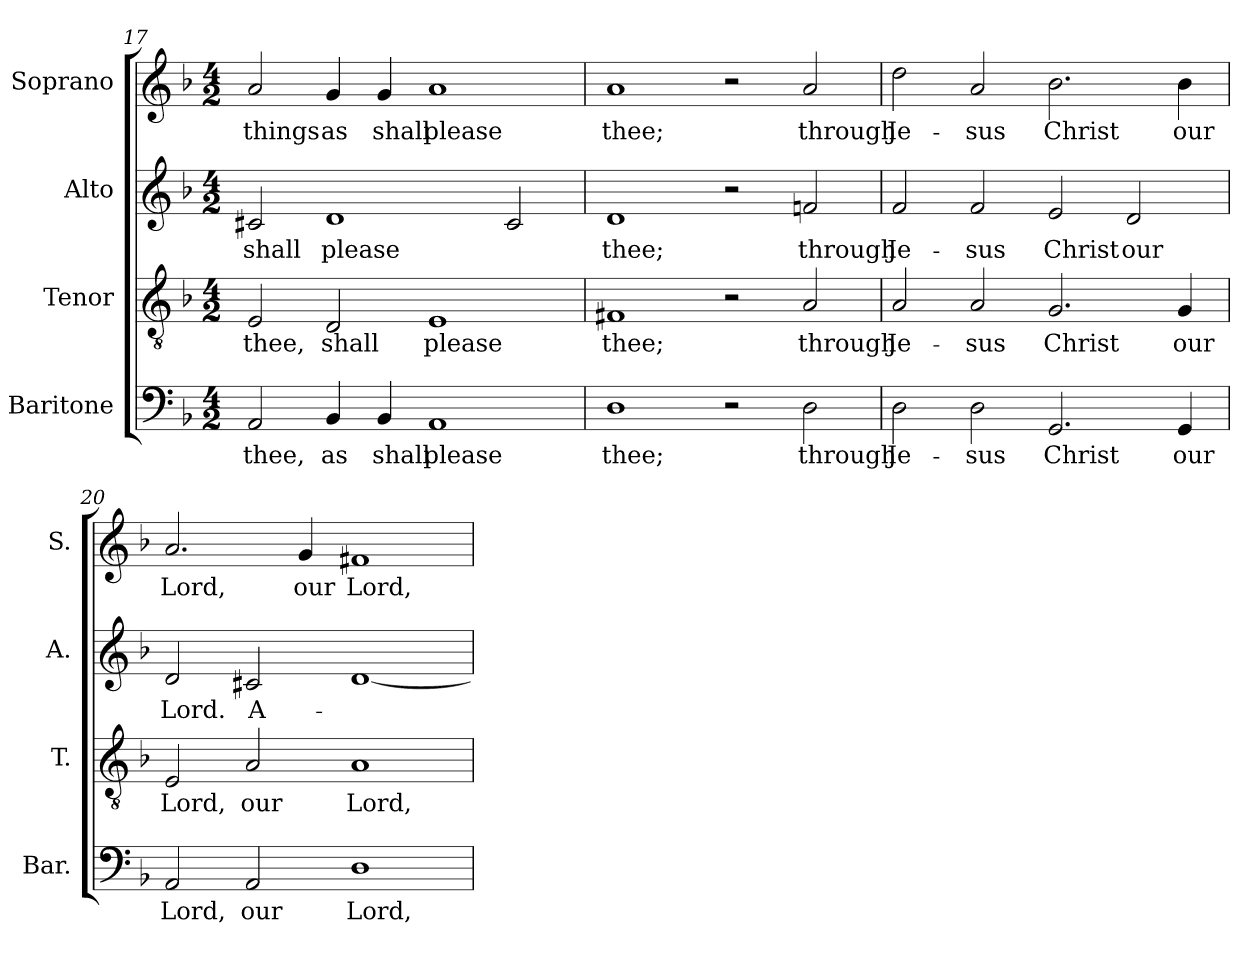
**kern	**text	**kern	**text	**kern	**text	**kern	**text
*part4	*part4	*part3	*part3	*part2	*part2	*part1	*part1
*staff4	*staff4	*staff3	*staff3	*staff2	*staff2	*staff1	*staff1
*I"Baritone	*	*I"Tenor	*	*I"Alto	*	*I"Soprano	*
*I'Bar.	*	*I'T.	*	*I'A.	*	*I'S.	*
*clefF4	*	*clefGv2	*	*clefG2	*	*clefG2	*
*	*	*ITrd7c12	*	*	*	*	*
*k[b-]	*	*k[b-]	*	*k[b-]	*	*k[b-]	*
*F:	*	*F:	*	*F:	*	*F:	*
*M4/2	*	*M4/2	*	*M4/2	*	*M4/2	*
=17	=17	=17	=17	=17	=17	=17	=17
!	!LO:LY:b:color=#000000	!	!	!	!	!	!
!	!	!	!LO:LY:b:color=#000000	!	!	!	!
!	!	!	!	!	!LO:LY:b:color=#000000	!	!
!	!	!	!	!	!	!	!LO:LY:b:color=#000000
2AAi/	thee,	2EEi/	thee,	2c#Xi/	shall	2ai/	things
!	!LO:LY:b:color=#000000	!	!	!	!	!	!
!	!	!	!LO:LY:b:color=#000000	!	!	!	!
!	!	!	!	!	!LO:LY:b:color=#000000	!	!
!	!	!	!	!	!	!	!LO:LY:b:color=#000000
4BB-i/	as	2DDi/	shall	1di	please	4gi/	as
!	!LO:LY:b:color=#000000	!	!	!	!	!	!
!	!	!	!	!	!	!	!LO:LY:b:color=#000000
4BB-i/	shall	.	.	.	.	4gi/	shall
!	!LO:LY:b:color=#000000	!	!	!	!	!	!
!	!	!	!LO:LY:b:color=#000000	!	!	!	!
!	!	!	!	!	!	!	!LO:LY:b:color=#000000
1AAi	please	1EEi	please	.	.	1ai	please
.	.	.	.	2c#i/	.	.	.
!!LO:LB:g=z
=18	=18	=18	=18	=18	=18	=18	=18
!	!LO:LY:b:color=#000000	!	!	!	!	!	!
!	!	!	!LO:LY:b:color=#000000	!	!	!	!
!	!	!	!	!	!LO:LY:b:color=#000000	!	!
!	!	!	!	!	!	!	!LO:LY:b:color=#000000
1Di	thee;	1FF#Xi	thee;	1di	thee;	1ai	thee;
2r	.	2r	.	2r	.	2r	.
!	!LO:LY:b:color=#000000	!	!	!	!	!	!
!	!	!	!LO:LY:b:color=#000000	!	!	!	!
!	!	!	!	!	!LO:LY:b:color=#000000	!	!
!	!	!	!	!	!	!	!LO:LY:b:color=#000000
2Di\	through	2AAi/	through	2fni/	through	2ai/	through
=19	=19	=19	=19	=19	=19	=19	=19
!	!LO:LY:b:color=#000000	!	!	!	!	!	!
!	!	!	!LO:LY:b:color=#000000	!	!	!	!
!	!	!	!	!	!LO:LY:b:color=#000000	!	!
!	!	!	!	!	!	!	!LO:LY:b:color=#000000
2Di\	Je-	2AAi/	Je-	2fi/	Je-	2ddi\	Je-
!	!LO:LY:b:color=#000000	!	!	!	!	!	!
!	!	!	!LO:LY:b:color=#000000	!	!	!	!
!	!	!	!	!	!LO:LY:b:color=#000000	!	!
!	!	!	!	!	!	!	!LO:LY:b:color=#000000
2Di\	-sus	2AAi/	-sus	2fi/	-sus	2ai/	-sus
!	!LO:LY:b:color=#000000	!	!	!	!	!	!
!	!	!	!LO:LY:b:color=#000000	!	!	!	!
!	!	!	!	!	!LO:LY:b:color=#000000	!	!
!	!	!	!	!	!	!	!LO:LY:b:color=#000000
2.GGi/	Christ	2.GGi/	Christ	2ei/	Christ	2.b-i\	Christ
!	!	!	!	!	!LO:LY:b:color=#000000	!	!
.	.	.	.	2di/	our	.	.
!	!LO:LY:b:color=#000000	!	!	!	!	!	!
!	!	!	!LO:LY:b:color=#000000	!	!	!	!
!	!	!	!	!	!	!	!LO:LY:b:color=#000000
4GGi/	our	4GGi/	our	.	.	4b-i\	our
=20	=20	=20	=20	=20	=20	=20	=20
!	!LO:LY:b:color=#000000	!	!	!	!	!	!
!	!	!	!LO:LY:b:color=#000000	!	!	!	!
!	!	!	!	!	!LO:LY:b:color=#000000	!	!
!	!	!	!	!	!	!	!LO:LY:b:color=#000000
2AAi/	Lord,	2EEi/	Lord,	2di/	Lord.	2.ai/	Lord,
!	!LO:LY:b:color=#000000	!	!	!	!	!	!
!	!	!	!LO:LY:b:color=#000000	!	!	!	!
!	!	!	!	!	!LO:LY:b:color=#000000	!	!
2AAi/	our	2AAi/	our	2c#Xi/	A-	.	.
!	!	!	!	!	!	!	!LO:LY:b:color=#000000
.	.	.	.	.	.	4gi/	our
!	!LO:LY:b:color=#000000	!	!	!	!	!	!
!	!	!	!LO:LY:b:color=#000000	!	!	!	!
!	!	!	!	!	!	!	!LO:LY:b:color=#000000
1Di	Lord,	1AAi	Lord,	[1di	.	1f#Xi	Lord,
=	=	=	=	=	=	=	=
*-	*-	*-	*-	*-	*-	*-	*-
